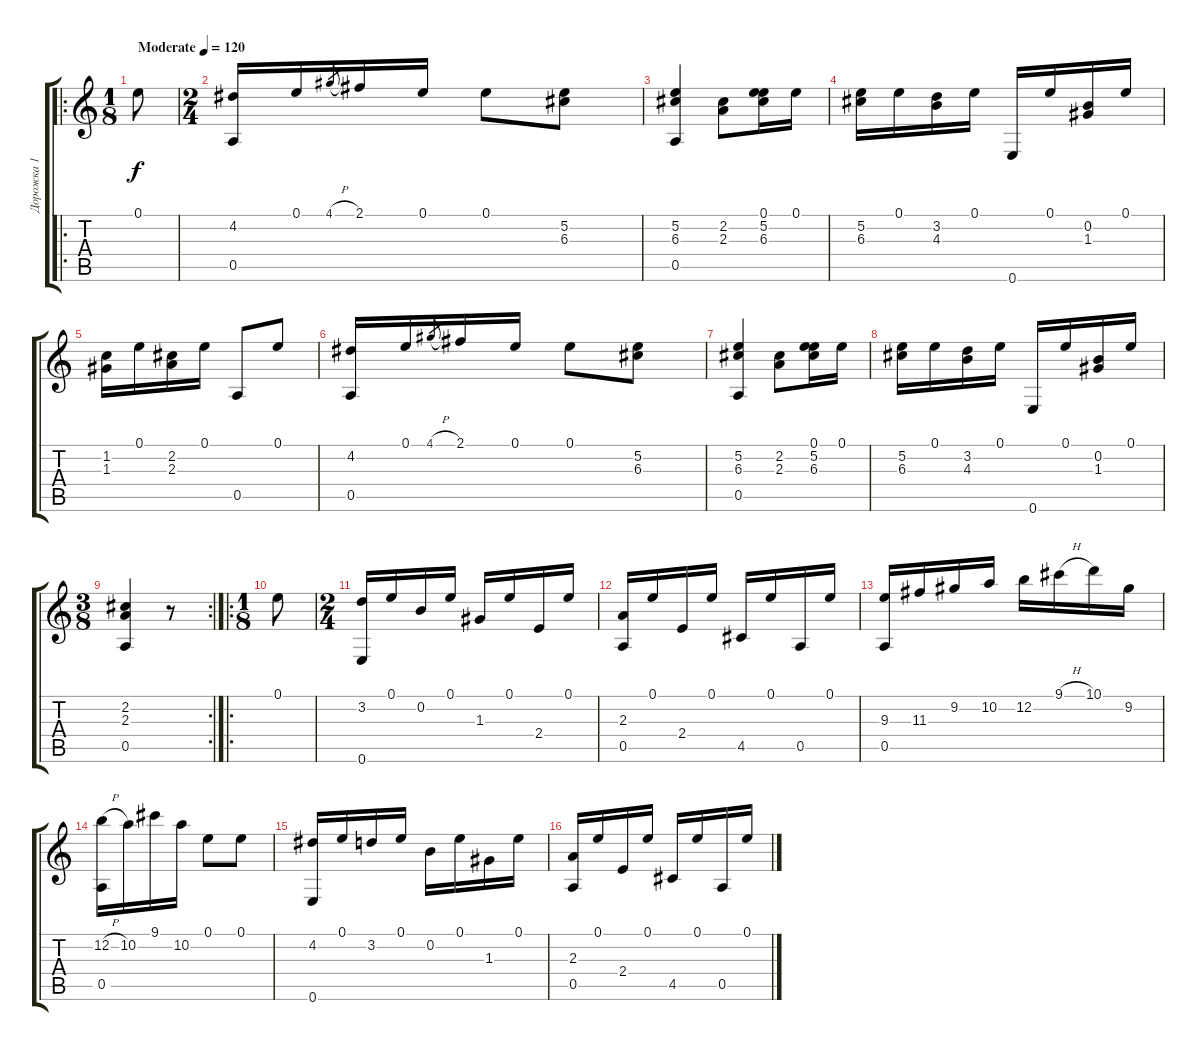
\track ("Дорожка 1" "Дорожка 1") {instrument acousticguitarnylon}
\staff {score tabs}
\tuning (E4 B3 G3 D3 A2 E2) {hide}
\ro
\ts (1 8)
\tempo (120 "Moderate")
\clef g2
\ks c
0.1.8{dy f instrument acousticguitarnylon} |
\ts (2 4)
(4.2 0.5).16 0.1.16 4.1{h}.8{gr} 2.1.16 0.1.16 0.1.8 (5.2 6.3).8 |
(5.2 6.3 0.5).4 (2.2 2.3).8 (0.1 5.2 6.3).16 0.1.16 |
(5.2 6.3).16 0.1.16 (3.2 4.3).16 0.1.16 0.6.16 0.1.16 (0.2 1.3).16 0.1.16 |
(1.2 1.3).16 0.1.16 (2.2 2.3).16 0.1.16 0.5.8 0.1.8 |
(4.2 0.5).16 0.1.16 4.1{h}.8{gr} 2.1.16 0.1.16 0.1.8 (5.2 6.3).8 |
(5.2 6.3 0.5).4 (2.2 2.3).8 (0.1 5.2 6.3).16 0.1.16 |
(5.2 6.3).16 0.1.16 (3.2 4.3).16 0.1.16 0.6.16 0.1.16 (0.2 1.3).16 0.1.16 |
\rc 2
\ts (3 8)
(2.2 2.3 0.5).4 r.8 |
\ro
\ts (1 8)
0.1.8 |
\ts (2 4)
(3.2 0.6).16 0.1.16 0.2.16 0.1.16 1.3.16 0.1.16 2.4.16 0.1.16 |
(2.3 0.5).16 0.1.16 2.4.16 0.1.16 4.5.16 0.1.16 0.5.16 0.1.16 |
(9.3 0.5).16 11.3.16 9.2.16 10.2.16 12.2.16 9.1{h}.16 10.1.16 9.2.16 |
(12.2{h} 0.5).16 10.2.16 9.1.16 10.2.16 0.1.8 0.1.8 |
(4.2 0.6).16 0.1.16 3.2.16 0.1.16 0.2.16 0.1.16 1.3.16 0.1.16 |
(2.3 0.5).16 0.1.16 2.4.16 0.1.16 4.5.16 0.1.16 0.5.16 0.1.16
